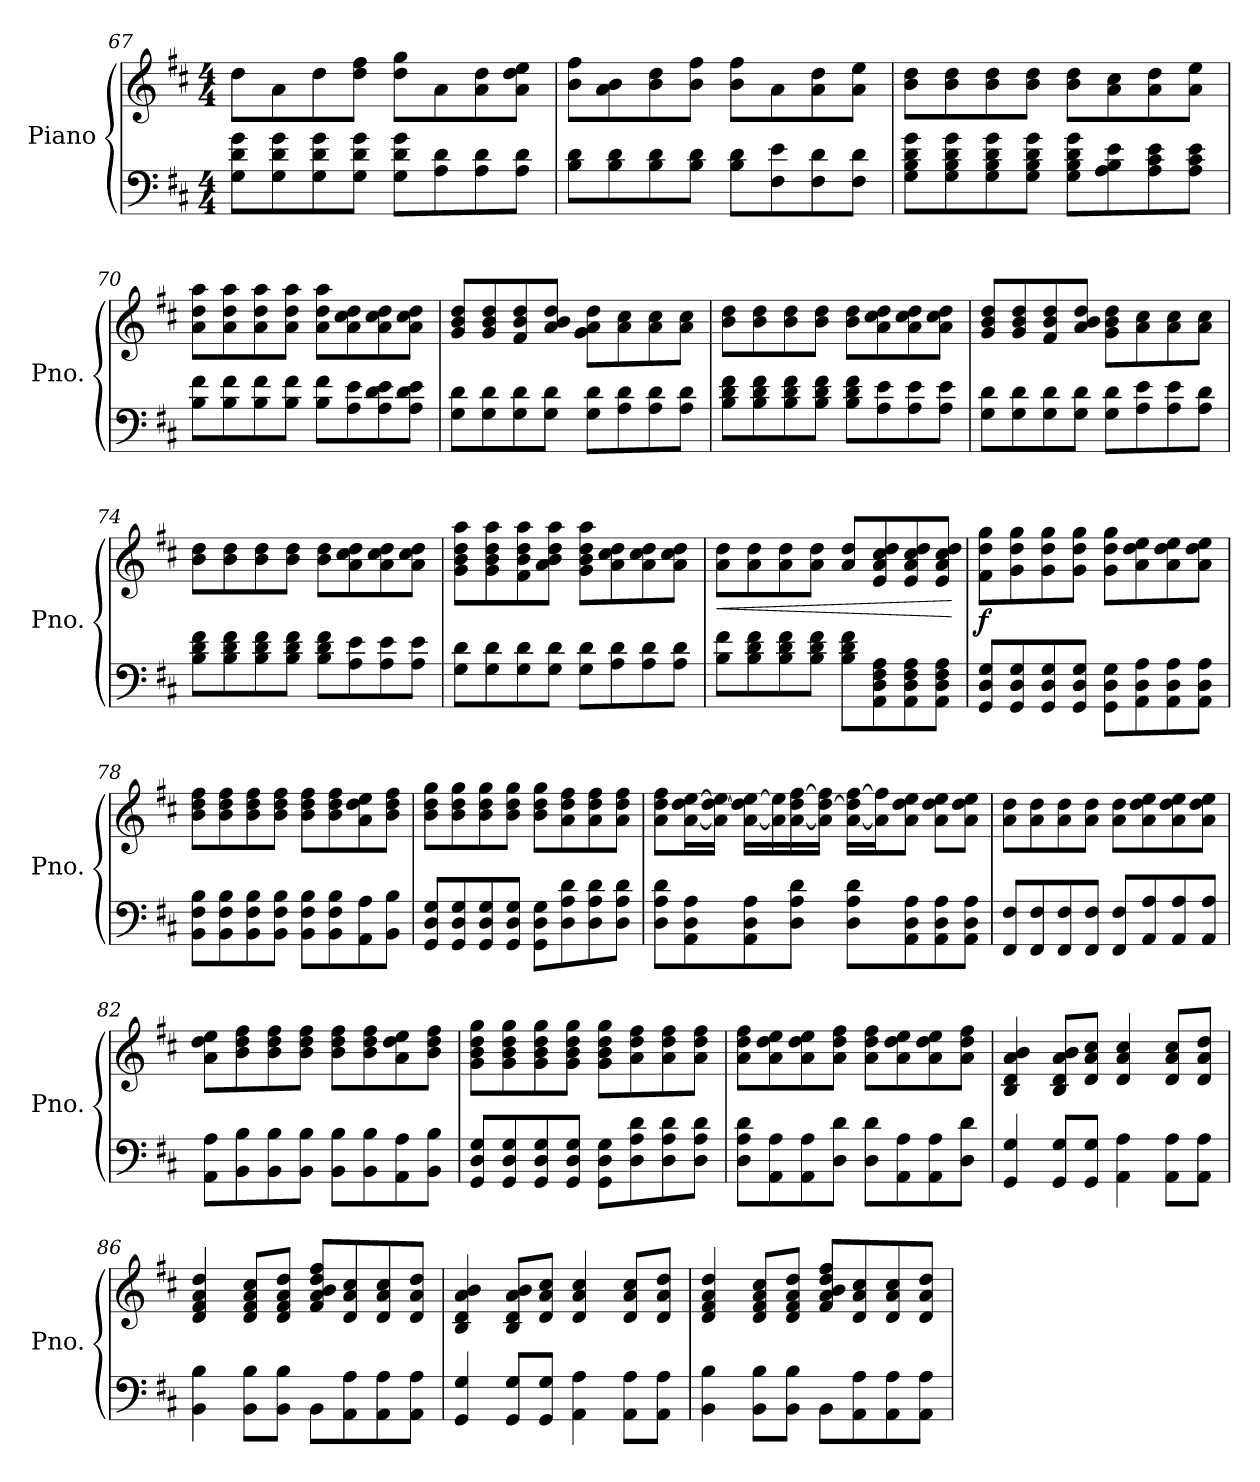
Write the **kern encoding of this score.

**kern	**kern	**dynam
*part1	*part1	*part1
*staff2	*staff1	*staff1/2
*I"Piano	*	*
*I'Pno.	*	*
*clefF4	*clefG2	*
*k[f#c#]	*k[f#c#]	*
*M4/4	*M4/4	*
=67	=67	=67
8G\ 8d\ 8g\L	8dd\L	.
8G\ 8d\ 8g\	8a\	.
8G\ 8d\ 8g\	8dd\	.
8G\ 8d\ 8g\J	8dd\ 8ff#\J	.
8G\ 8d\ 8g\L	8dd\ 8gg\L	.
8A\ 8d\	8a\	.
8A\ 8d\	8a\ 8dd\	.
8A\ 8d\J	8a\ 8dd\ 8ee\J	.
!!LO:LB:g=z
=68	=68	=68
8B\ 8d\L	8b\ 8ff#\L	.
8B\ 8d\	8a\ 8b\	.
8B\ 8d\	8b\ 8dd\	.
8B\ 8d\J	8b\ 8ff#\J	.
8B\ 8d\L	8b\ 8ff#\L	.
8F#\ 8e\	8a\	.
8F#\ 8d\	8a\ 8dd\	.
8F#\ 8d\J	8a\ 8ee\J	.
=69	=69	=69
8G\ 8B\ 8d\ 8g\L	8b\ 8dd\L	.
8G\ 8B\ 8d\ 8g\	8b\ 8dd\	.
8G\ 8B\ 8d\ 8g\	8b\ 8dd\	.
8G\ 8B\ 8d\ 8g\J	8b\ 8dd\J	.
8G\ 8B\ 8d\ 8g\L	8b\ 8dd\L	.
8A\ 8B\ 8e\	8a\ 8cc#\	.
8A\ 8c#\ 8e\	8a\ 8dd\	.
8A\ 8c#\ 8e\J	8a\ 8ee\J	.
=70	=70	=70
8B\ 8f#\L	8a\ 8dd\ 8aa\L	.
8B\ 8f#\	8a\ 8dd\ 8aa\	.
8B\ 8f#\	8a\ 8dd\ 8aa\	.
8B\ 8f#\J	8a\ 8dd\ 8aa\J	.
8B\ 8f#\L	8a\ 8dd\ 8aa\L	.
8A\ 8e\	8a\ 8cc#\ 8dd\	.
8A\ 8d\ 8e\	8a\ 8cc#\ 8dd\	.
8A\ 8d\ 8e\J	8a\ 8cc#\ 8dd\J	.
!!LO:LB:g=z
=71	=71	=71
8G\ 8d\L	8g/ 8b/ 8dd/L	.
8G\ 8d\	8g/ 8b/ 8dd/	.
8G\ 8d\	8f#/ 8b/ 8dd/	.
8G\ 8d\J	8a/ 8b/ 8dd/J	.
8G\ 8d\L	8g\ 8a\ 8dd\L	.
8A\ 8d\	8a\ 8cc#\	.
8A\ 8d\	8a\ 8cc#\	.
8A\ 8d\J	8a\ 8cc#\J	.
=72	=72	=72
8B\ 8d\ 8f#\L	8b\ 8dd\L	.
8B\ 8d\ 8f#\	8b\ 8dd\	.
8B\ 8d\ 8f#\	8b\ 8dd\	.
8B\ 8d\ 8f#\J	8b\ 8dd\J	.
8B\ 8d\ 8f#\L	8b\ 8dd\L	.
8A\ 8e\	8a\ 8cc#\ 8dd\	.
8A\ 8e\	8a\ 8cc#\ 8dd\	.
8A\ 8e\J	8a\ 8cc#\ 8dd\J	.
=73	=73	=73
8G\ 8d\L	8g/ 8b/ 8dd/L	.
8G\ 8d\	8g/ 8b/ 8dd/	.
8G\ 8d\	8f#/ 8b/ 8dd/	.
8G\ 8d\J	8a/ 8b/ 8dd/J	.
8G\ 8d\L	8g\ 8b\ 8dd\L	.
8A\ 8e\	8a\ 8cc#\	.
8A\ 8e\	8a\ 8cc#\	.
8A\ 8d\J	8a\ 8cc#\J	.
!!LO:LB:g=z
=74	=74	=74
8B\ 8d\ 8f#\L	8b\ 8dd\L	.
8B\ 8d\ 8f#\	8b\ 8dd\	.
8B\ 8d\ 8f#\	8b\ 8dd\	.
8B\ 8d\ 8f#\J	8b\ 8dd\J	.
8B\ 8d\ 8f#\L	8b\ 8dd\L	.
8A\ 8e\	8a\ 8cc#\ 8dd\	.
8A\ 8e\	8a\ 8cc#\ 8dd\	.
8A\ 8e\J	8a\ 8cc#\ 8dd\J	.
=75	=75	=75
8G\ 8d\L	8g\ 8b\ 8dd\ 8aa\L	.
8G\ 8d\	8g\ 8b\ 8dd\ 8aa\	.
8G\ 8d\	8f#\ 8b\ 8dd\ 8aa\	.
8G\ 8d\J	8a\ 8b\ 8dd\ 8aa\J	.
8G\ 8d\L	8g\ 8b\ 8dd\ 8aa\L	.
8A\ 8d\	8a\ 8cc#\ 8dd\	.
8A\ 8d\	8a\ 8cc#\ 8dd\	.
8A\ 8d\J	8a\ 8cc#\ 8dd\J	.
=76	=76	=76
!	!	!LO:HP:b
8B\ 8f#\L	8a\ 8dd\L	<
8B\ 8d\ 8f#\	8a\ 8dd\	.
8B\ 8d\ 8f#\	8a\ 8dd\	.
8B\ 8d\ 8f#\J	8a\ 8dd\J	.
8B\ 8d\ 8f#\L	8a/ 8dd/L	.
8AA\ 8D\ 8F#\ 8A\	8e/ 8a/ 8cc#/ 8dd/	.
8AA\ 8D\ 8F#\ 8A\	8e/ 8a/ 8cc#/ 8dd/	.
8AA\ 8D\ 8F#\ 8A\J	8e/ 8a/ 8cc#/ 8dd/J	.
.	.	[
!!LO:LB:g=z
=77	=77	=77
!	!	!LO:DY:b
8GG/ 8D/ 8G/L	8f#\ 8dd\ 8gg\L	f
8GG/ 8D/ 8G/	8g\ 8dd\ 8gg\	.
8GG/ 8D/ 8G/	8g\ 8dd\ 8gg\	.
8GG/ 8D/ 8G/J	8g\ 8dd\ 8gg\J	.
8GG\ 8D\ 8G\L	8g\ 8dd\ 8gg\L	.
8AA\ 8D\ 8A\	8a\ 8dd\ 8ee\	.
8AA\ 8D\ 8A\	8a\ 8dd\ 8ee\	.
8AA\ 8D\ 8A\J	8a\ 8dd\ 8ee\J	.
=78	=78	=78
8BB\ 8F#\ 8B\L	8b\ 8dd\ 8ff#\L	.
8BB\ 8F#\ 8B\	8b\ 8dd\ 8ff#\	.
8BB\ 8F#\ 8B\	8b\ 8dd\ 8ff#\	.
8BB\ 8F#\ 8B\J	8b\ 8dd\ 8ff#\J	.
8BB\ 8F#\ 8B\L	8b\ 8dd\ 8ff#\L	.
8BB\ 8F#\ 8B\	8b\ 8dd\ 8ff#\	.
8AA\ 8A\	8a\ 8dd\ 8ee\	.
8BB\ 8B\J	8b\ 8dd\ 8ff#\J	.
=79	=79	=79
8GG/ 8D/ 8G/L	8b\ 8dd\ 8gg\L	.
8GG/ 8D/ 8G/	8b\ 8dd\ 8gg\	.
8GG/ 8D/ 8G/	8b\ 8dd\ 8gg\	.
8GG/ 8D/ 8G/J	8b\ 8dd\ 8gg\J	.
8GG\ 8D\ 8G\L	8b\ 8dd\ 8gg\L	.
8D\ 8A\ 8d\	8a\ 8dd\ 8ff#\	.
8D\ 8A\ 8d\	8a\ 8dd\ 8ff#\	.
8D\ 8A\ 8d\J	8a\ 8dd\ 8ff#\J	.
!!LO:LB:g=z
=80	=80	=80
8D\ 8A\ 8d\L	8a\ 8dd\ 8ff#\L	.
8AA\ 8D\ 8A\	[16a\ 16dd\ [16ee\L	.
.	16a\] [16dd\ 16ee\]JJ	.
8AA\ 8D\ 8A\	[16a\ 16dd\] [16ee\LL	.
.	16a\] 16ee\]	.
8D\ 8A\ 8d\J	[16a\ 16dd\ [16ff#\	.
.	16a\] [16dd\ 16ff#\]JJ	.
8D\ 8A\ 8d\L	[16a\ 16dd\] [16ff#\LL	.
.	16a\] 16ff#\]J	.
8AA\ 8D\ 8A\	8a\ 8dd\ 8ee\J	.
8AA\ 8D\ 8A\	8a\ 8dd\ 8ee\L	.
8AA\ 8D\ 8A\J	8a\ 8dd\ 8ee\J	.
=81	=81	=81
8FF#/ 8F#/L	8a\ 8dd\L	.
8FF#/ 8F#/	8a\ 8dd\	.
8FF#/ 8F#/	8a\ 8dd\	.
8FF#/ 8F#/J	8a\ 8dd\J	.
8FF#/ 8F#/L	8a\ 8dd\L	.
8AA/ 8A/	8a\ 8dd\ 8ee\	.
8AA/ 8A/	8a\ 8dd\ 8ee\	.
8AA/ 8A/J	8a\ 8dd\ 8ee\J	.
=82	=82	=82
8AA\ 8A\L	8a\ 8dd\ 8ee\L	.
8BB\ 8B\	8b\ 8dd\ 8ff#\	.
8BB\ 8B\	8b\ 8dd\ 8ff#\	.
8BB\ 8B\J	8b\ 8dd\ 8ff#\J	.
8BB\ 8B\L	8b\ 8dd\ 8ff#\L	.
8BB\ 8B\	8b\ 8dd\ 8ff#\	.
8AA\ 8A\	8a\ 8dd\ 8ee\	.
8BB\ 8B\J	8b\ 8dd\ 8ff#\J	.
!!LO:PB:g=z
=83	=83	=83
8GG/ 8D/ 8G/L	8g\ 8b\ 8dd\ 8gg\L	.
8GG/ 8D/ 8G/	8g\ 8b\ 8dd\ 8gg\	.
8GG/ 8D/ 8G/	8g\ 8b\ 8dd\ 8gg\	.
8GG/ 8D/ 8G/J	8g\ 8b\ 8dd\ 8gg\J	.
8GG\ 8D\ 8G\L	8g\ 8b\ 8dd\ 8gg\L	.
8D\ 8A\ 8d\	8a\ 8dd\ 8ff#\	.
8D\ 8A\ 8d\	8a\ 8dd\ 8ff#\	.
8D\ 8A\ 8d\J	8a\ 8dd\ 8ff#\J	.
=84	=84	=84
8D\ 8A\ 8d\L	8a\ 8dd\ 8ff#\L	.
8AA\ 8A\	8a\ 8dd\ 8ee\	.
8AA\ 8A\	8a\ 8dd\ 8ee\	.
8D\ 8d\J	8a\ 8dd\ 8ff#\J	.
8D\ 8d\L	8a\ 8dd\ 8ff#\L	.
8AA\ 8A\	8a\ 8dd\ 8ee\	.
8AA\ 8A\	8a\ 8dd\ 8ee\	.
8D\ 8d\J	8a\ 8dd\ 8ff#\J	.
=85	=85	=85
4GG/ 4G/	4B/ 4d/ 4a/ 4b/	.
8GG/ 8G/L	8B/ 8d/ 8a/ 8b/L	.
8GG/ 8G/J	8d/ 8a/ 8cc#/J	.
4AA\ 4A\	4d/ 4a/ 4cc#/	.
8AA\ 8A\L	8d/ 8a/ 8cc#/L	.
8AA\ 8A\J	8d/ 8a/ 8dd/J	.
=86	=86	=86
4BB\ 4B\	4d/ 4f#/ 4a/ 4dd/	.
8BB\ 8B\L	8d/ 8f#/ 8a/ 8cc#/L	.
8BB\ 8B\J	8d/ 8f#/ 8a/ 8dd/J	.
8BB\L	8f#/ 8a/ 8b/ 8dd/ 8ff#/L	.
8AA\ 8A\	8d/ 8a/ 8cc#/	.
8AA\ 8A\	8d/ 8a/ 8cc#/	.
8AA\ 8A\J	8d/ 8a/ 8dd/J	.
!!LO:LB:g=z
=87	=87	=87
4GG/ 4G/	4B/ 4d/ 4a/ 4b/	.
8GG/ 8G/L	8B/ 8d/ 8a/ 8b/L	.
8GG/ 8G/J	8d/ 8a/ 8cc#/J	.
4AA\ 4A\	4d/ 4a/ 4cc#/	.
8AA\ 8A\L	8d/ 8a/ 8cc#/L	.
8AA\ 8A\J	8d/ 8a/ 8dd/J	.
=88	=88	=88
4BB\ 4B\	4d/ 4f#/ 4a/ 4dd/	.
8BB\ 8B\L	8d/ 8f#/ 8a/ 8cc#/L	.
8BB\ 8B\J	8d/ 8f#/ 8a/ 8dd/J	.
8BB\L	8f#/ 8a/ 8b/ 8dd/ 8ff#/L	.
8AA\ 8A\	8d/ 8a/ 8cc#/	.
8AA\ 8A\	8d/ 8a/ 8cc#/	.
8AA\ 8A\J	8d/ 8a/ 8dd/J	.
=	=	=
*-	*-	*-
